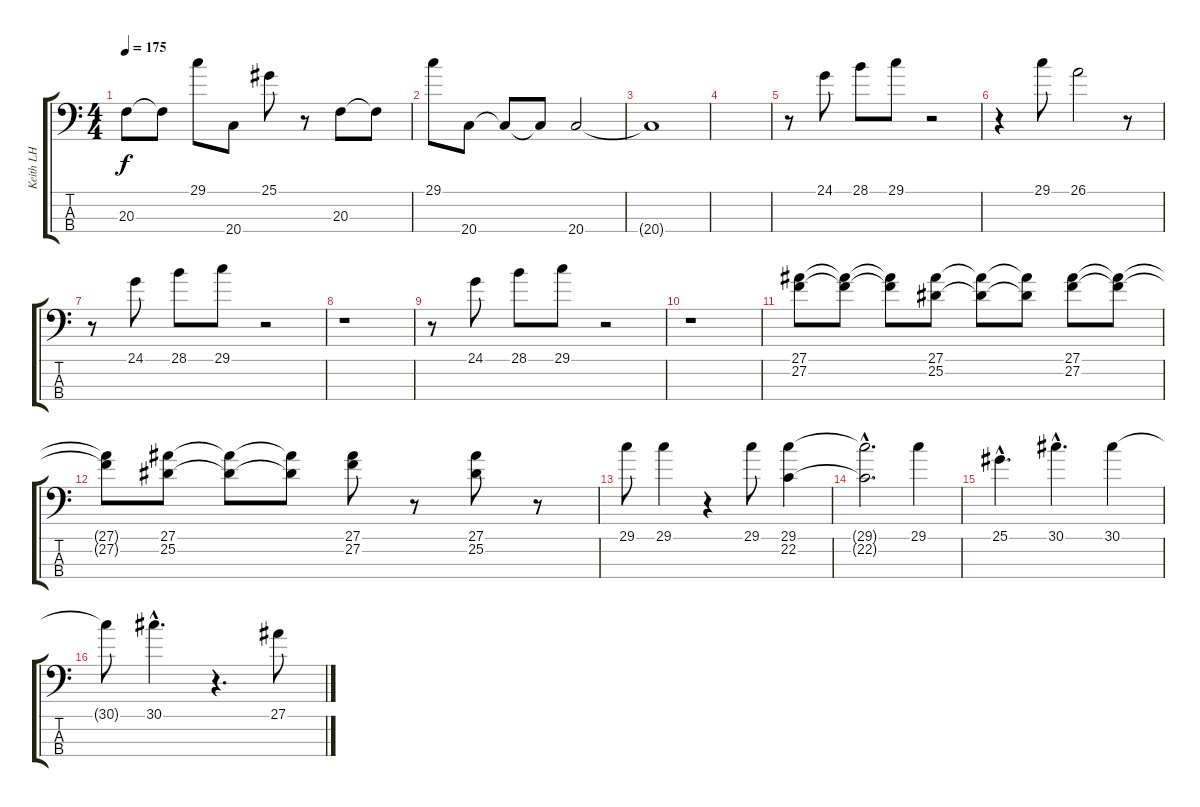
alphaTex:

\track ("Keith LH" "Keith LH") {instrument lead8bassandlead}
\staff {score tabs}
\tuning (G2 D2 A1 E1) {hide}
\ts (4 4)
\tempo 175
\clef f4
\ks c
20.3.8{dy f} 20.3{t}.8 29.1.8 20.4.8 25.1.8 r.8 20.3.8 20.3{t}.8 |
29.1.8 20.4.8 20.4{t}.8 20.4{t}.8 20.4.2 |
20.4{t}.1 |
|
r.8 24.1.8 28.1.8 29.1.8 r.2 |
r.4 29.1.8 26.1.2 r.8 |
r.8 24.1.8 28.1.8 29.1.8 r.2 |
r.1 |
r.8 24.1.8 28.1.8 29.1.8 r.2 |
r.1 |
(27.1 27.2).8 (27.1{t} 27.2{t}).8 (27.1{t} 27.2{t}).8 (27.1 25.2).8 (27.1{t} 25.2{t}).8 (27.1{t} 25.2{t}).8 (27.1 27.2).8 (27.1{t} 27.2{t}).8 |
(27.1{t} 27.2{t}).8 (27.1 25.2).8 (27.1{t} 25.2{t}).8 (27.1{t} 25.2{t}).8 (27.1 27.2).8 r.8 (27.1 25.2).8 r.8 |
29.1.8 29.1.4 r.4 29.1.8 (29.1 22.2).4 |
(29.1{hac t} 22.2{hac t}).2{d} 29.1.4 |
25.1{hac}.4{d} 30.1{hac}.4{d} 30.1.4 |
30.1{t}.8 30.1{hac}.4{d} r.4{d} 27.1.8
